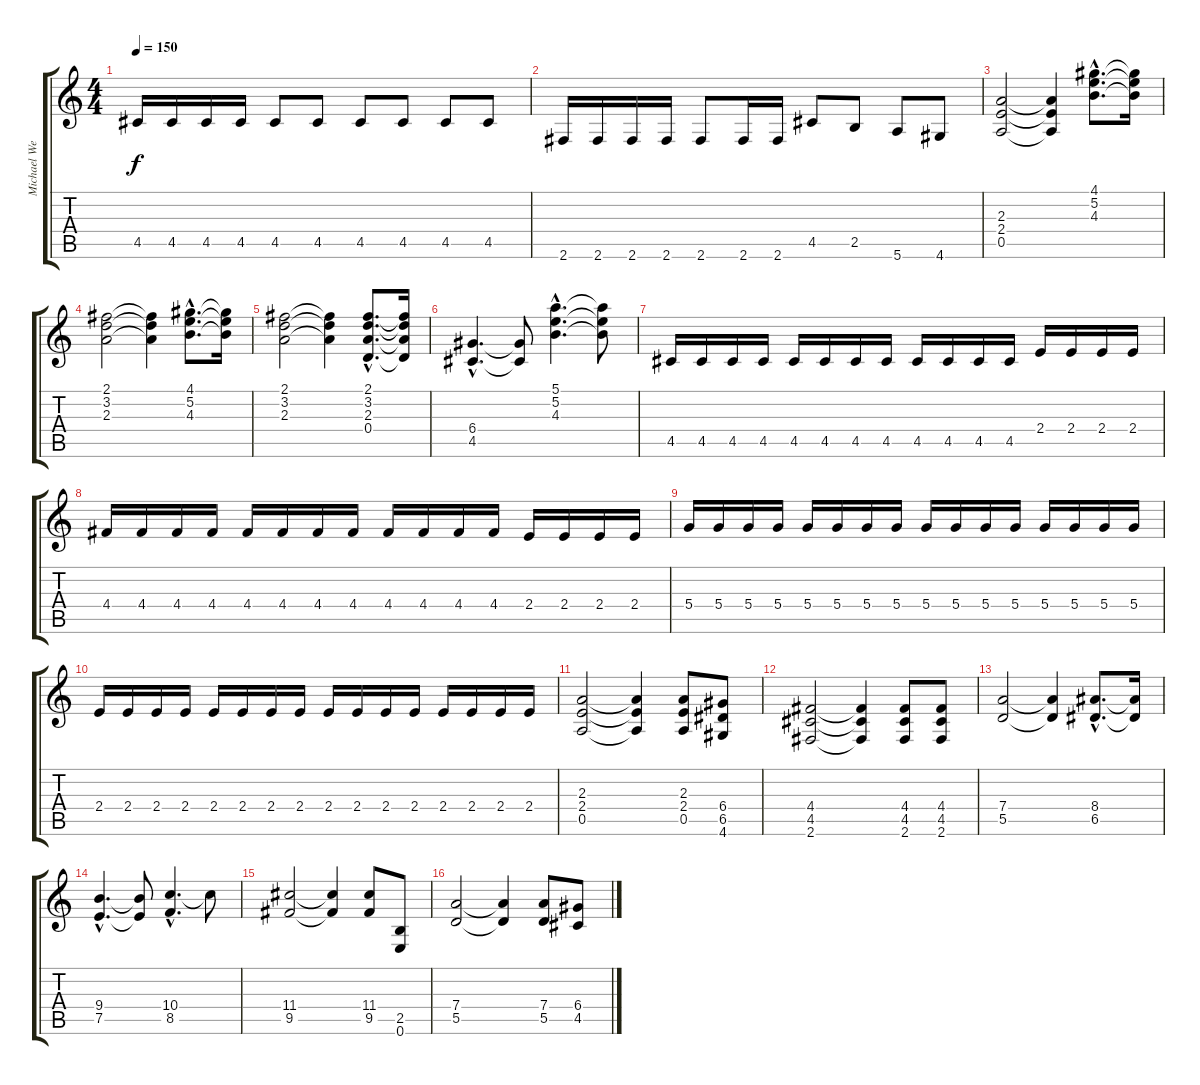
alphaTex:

\track ("Michael Weikath" "Michael We") {instrument distortionguitar}
\staff {score tabs}
\tuning (E4 B3 G3 D3 A2 E2) {hide}
\ts (4 4)
\tempo 150
\clef g2
\ks c
4.5.16{dy f} 4.5.16 4.5.16 4.5.16 4.5.8 4.5.8 4.5.8 4.5.8 4.5.8 4.5.8 |
2.6.16 2.6.16 2.6.16 2.6.16 2.6.8 2.6.16 2.6.16 4.5.8 2.5.8 5.6.8 4.6.8 |
(2.3 2.4 0.5).2{instrument distortionguitar} (2.3{t} 2.4{t} 0.5{t}).4 (4.1{hac} 5.2{hac} 4.3{hac}).8{d} (4.1{t} 5.2{t} 4.3{t}).16 |
(2.1 3.2 2.3).2 (2.1{t} 3.2{t} 2.3{t}).4 (4.1{hac} 5.2{hac} 4.3{hac}).8{d} (4.1{t} 5.2{t} 4.3{t}).16 |
(2.1 3.2 2.3).2 (2.1{t} 3.2{t} 2.3{t}).4 (2.1{hac} 3.2{hac} 2.3{hac} 0.4{hac}).8{d} (2.1{t} 3.2{t} 2.3{t} 0.4{t}).16 |
(6.4{hac} 4.5{hac}).4{d} (6.4{t} 4.5{t}).8 (5.1{hac} 5.2{hac} 4.3{hac}).4{d} (5.1{t} 5.2{t} 4.3{t}).8 |
4.5.16{instrument electricguitarmuted} 4.5.16 4.5.16 4.5.16 4.5.16 4.5.16 4.5.16 4.5.16 4.5.16 4.5.16 4.5.16 4.5.16 2.4.16 2.4.16 2.4.16 2.4.16 |
4.4.16 4.4.16 4.4.16 4.4.16 4.4.16 4.4.16 4.4.16 4.4.16 4.4.16 4.4.16 4.4.16 4.4.16 2.4.16 2.4.16 2.4.16 2.4.16 |
5.4.16 5.4.16 5.4.16 5.4.16 5.4.16 5.4.16 5.4.16 5.4.16 5.4.16 5.4.16 5.4.16 5.4.16 5.4.16 5.4.16 5.4.16 5.4.16 |
2.4.16 2.4.16 2.4.16 2.4.16 2.4.16 2.4.16 2.4.16 2.4.16 2.4.16 2.4.16 2.4.16 2.4.16 2.4.16 2.4.16 2.4.16 2.4.16 |
(2.3 2.4 0.5).2{instrument distortionguitar} (2.3{t} 2.4{t} 0.5{t}).4 (2.3 2.4 0.5).8 (6.4 6.5 4.6).8 |
(4.4 4.5 2.6).2 (4.4{t} 4.5{t} 2.6{t}).4 (4.4 4.5 2.6).8 (4.4 4.5 2.6).8 |
(7.4 5.5).2 (7.4{t} 5.5{t}).4 (8.4{hac} 6.5{hac}).8{d} (8.4{t} 6.5{t}).16 |
(9.4{hac} 7.5{hac}).4{d} (9.4{t} 7.5{t}).8 (10.4{hac} 8.5{hac}).4{d} 10.4{t}.8 |
(11.4 9.5).2 (11.4{t} 9.5{t}).4 (11.4 9.5).8 (2.5 0.6).8 |
(7.4 5.5).2 (7.4{t} 5.5{t}).4 (7.4 5.5).8 (6.4 4.5).8
